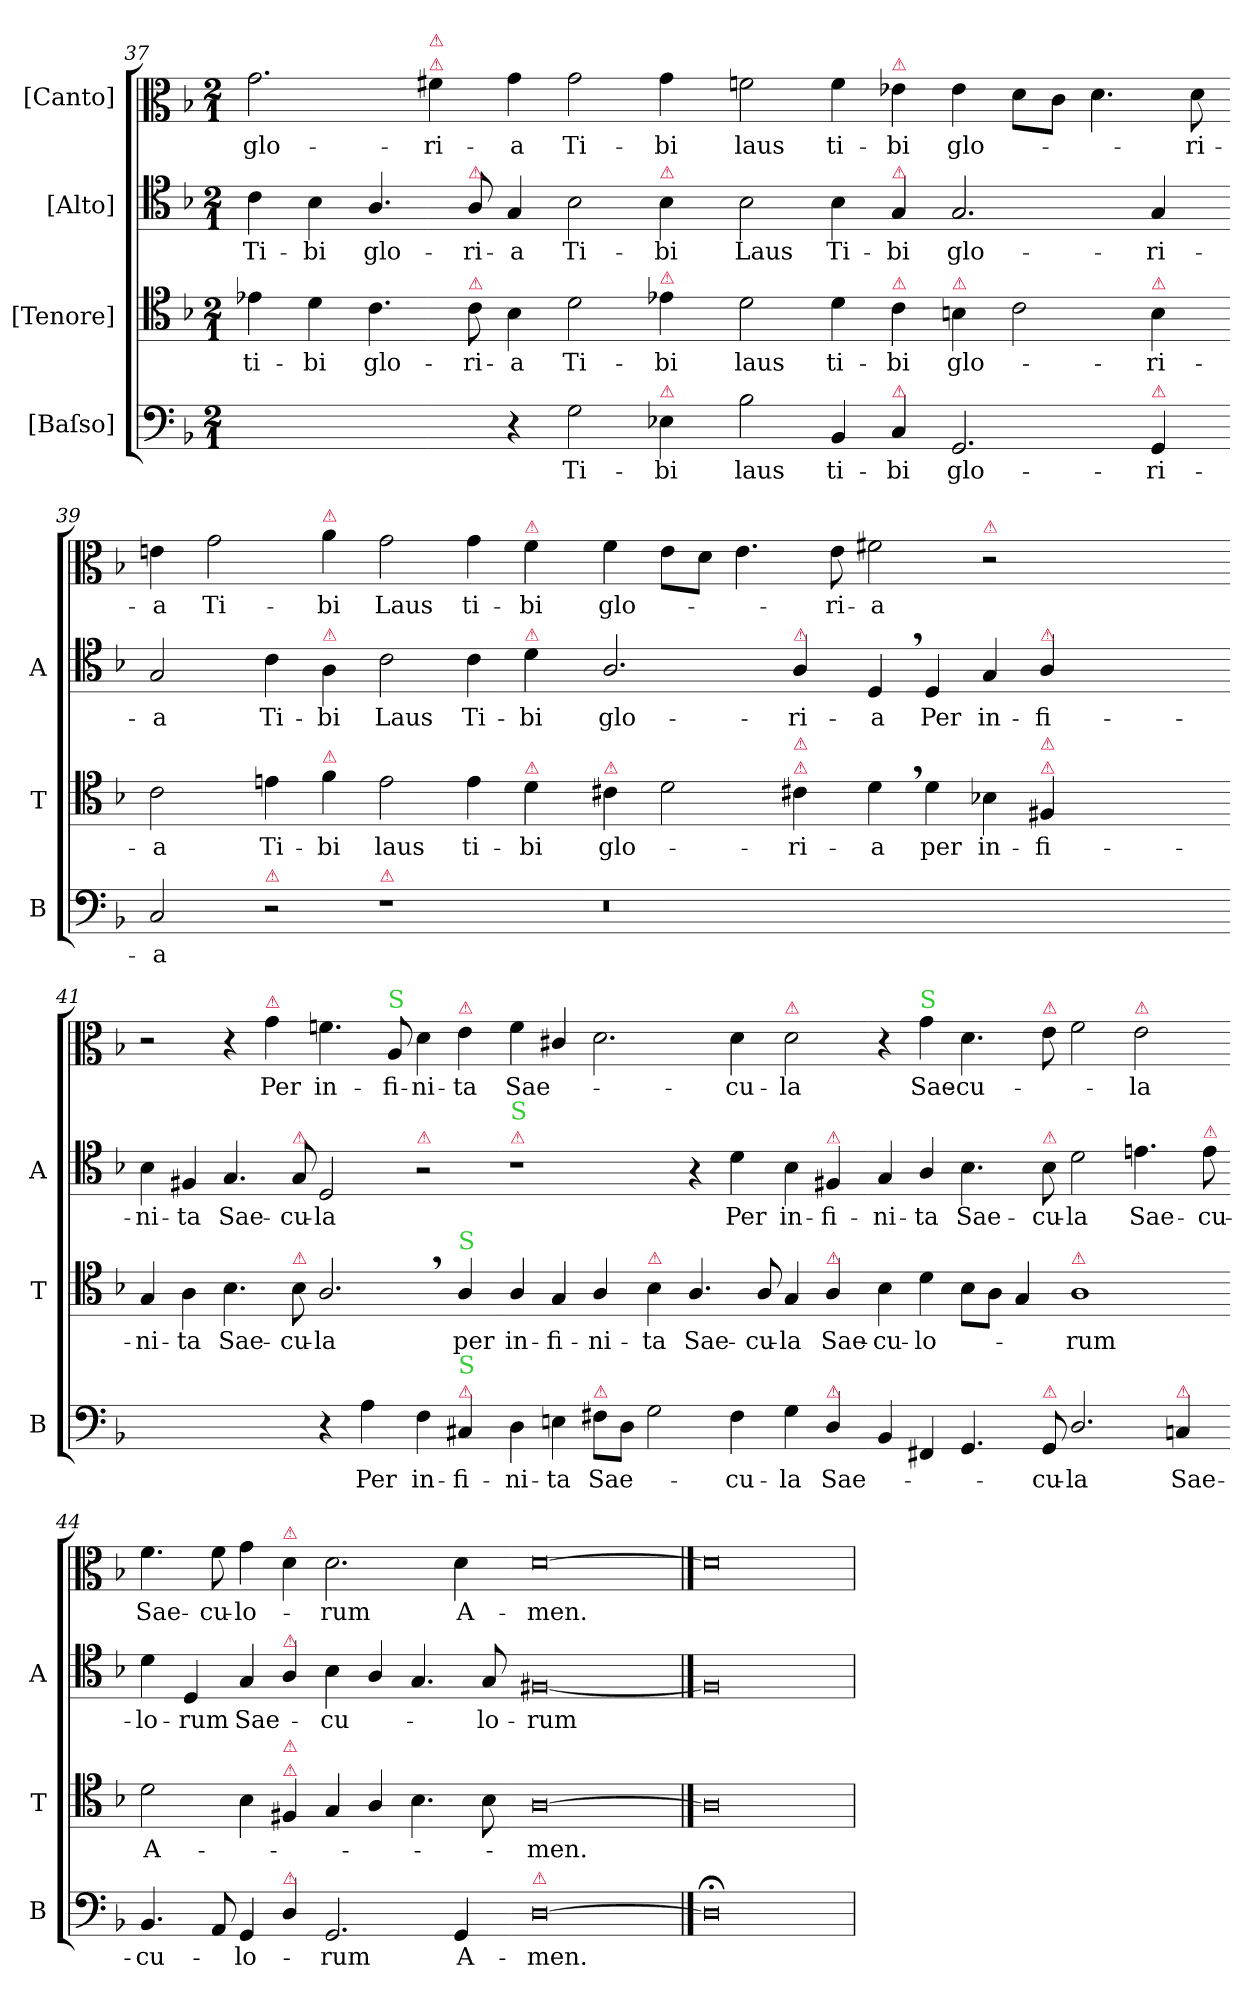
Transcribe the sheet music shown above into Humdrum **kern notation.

**kern	**text	**kern	**text	**kern	**text	**kern	**text
*part4	*part4	*part3	*part3	*part2	*part2	*part1	*part1
*staff4	*staff4	*staff3	*staff3	*staff2	*staff2	*staff1	*staff1
*I"[Baſso]	*	*I"[Tenore]	*	*I"[Alto]	*	*I"[Canto]	*
*I'B	*	*I'T	*	*I'A	*	*	*
*clefF4	*	*clefC4	*	*clefC4	*	*clefC3	*
*k[b-]	*	*k[b-]	*	*k[b-]	*	*k[b-]	*
*F:	*	*F:	*	*F:	*	*F:	*
*M2/1	*	*M2/1	*	*M2/1	*	*M2/1	*
=37	=37	=37	=37	=37	=37	=37	=37
1ryy	.	4e-\	ti-	4c\	Ti-	2.g\	glo-
.	.	4d\	-bi	4B-\	-bi	.	.
.	.	4.c\	glo-	4.A/	glo-	.	.
!	!	!	!	!	!	!LO:TX:a:color=crimson:t=⚠	!
!	!	!	!	!	!	!LO:TX:a:color=crimson:t=⚠	!
.	.	.	.	.	.	4f#X\	-ri-
!	!	!	!	!LO:TX:a:color=crimson:t=⚠	!	!	!
!	!	!LO:TX:a:color=crimson:t=⚠	!	!	!	!	!
.	.	8c\	-ri-	8A/	-ri-	.	.
4r	.	4B-\	-a	4G/	-a	4g\	-a
!	!	!	!	!	!LO:LY:i	!	!LO:LY:i
2G\	Ti-	2d\	Ti-	2B-\	Ti-	2g\	Ti-
!	!	!	!	!LO:TX:a:color=crimson:t=⚠	!	!	!
!	!	!LO:TX:a:color=crimson:t=⚠	!	!	!	!	!
!LO:TX:a:color=crimson:t=⚠	!	!	!	!	!	!	!
!	!	!	!	!	!LO:LY:i	!	!LO:LY:i
4E-X\	-bi	4e-X\	-bi	4B-\	-bi	4g\	-bi
=38-	=38-	=38-	=38-	=38-	=38-	=38-	=38-
!	!	!	!	!	!LO:LY:i	!	!LO:LY:i
2B-\	laus	2d\	laus	2B-\	Laus	2fn\	laus
!	!	!	!	!	!LO:LY:i	!	!LO:LY:i
4BB-/	ti-	4d\	ti-	4B-\	Ti-	4f\	ti-
!	!	!	!	!	!	!LO:TX:a:color=crimson:t=⚠	!
!	!	!	!	!LO:TX:a:color=crimson:t=⚠	!	!	!
!	!	!LO:TX:a:color=crimson:t=⚠	!	!	!	!	!
!LO:TX:a:color=crimson:t=⚠	!	!	!	!	!	!	!
!	!	!	!	!	!LO:LY:i	!	!LO:LY:i
4C/	-bi	4c\	-bi	4G/	-bi	4e-X\	-bi
!	!	!LO:TX:a:color=crimson:t=⚠	!	!	!	!	!
!	!	!	!	!	!LO:LY:i	!	!LO:LY:i
2.GG/	glo-	4Bn\	glo-	2.G/	glo-	4e-\	glo-
.	.	2c\	.	.	.	8d\L	.
.	.	.	.	.	.	8c\J	.
.	.	.	.	.	.	4.d\	.
!	!	!LO:TX:a:color=crimson:t=⚠	!	!	!	!	!
!LO:TX:a:color=crimson:t=⚠	!	!	!	!	!	!	!
!	!	!	!	!	!LO:LY:i	!	!
4GG/	-ri-	4B\	-ri-	4G/	-ri-	.	.
!	!	!	!	!	!	!	!LO:LY:i
.	.	.	.	.	.	8d\	-ri-
=39-	=39-	=39-	=39-	=39-	=39-	=39-	=39-
!	!	!	!	!	!LO:LY:i	!	!LO:LY:i
2C/	-a	2c\	-a	2G/	-a	4en\	-a
.	.	.	.	.	.	2g\	Ti-
!LO:TX:a:color=crimson:t=⚠	!	!	!	!	!	!	!
!	!	!	!LO:LY:i	!	!	!	!
2r	.	4en\	Ti-	4c\	Ti-	.	.
!	!	!	!	!	!	!LO:TX:a:color=crimson:t=⚠	!
!	!	!	!	!LO:TX:a:color=crimson:t=⚠	!	!	!
!	!	!LO:TX:a:color=crimson:t=⚠	!	!	!	!	!
!	!	!	!LO:LY:i	!	!	!	!
.	.	4f\	-bi	4A\	-bi	4a\	-bi
!LO:TX:a:color=crimson:t=⚠	!	!	!	!	!	!	!
!	!	!	!LO:LY:i	!	!	!	!
1r	.	2e\	laus	2c\	Laus	2g\	Laus
!	!	!	!LO:LY:i	!	!	!	!
.	.	4e\	ti-	4c\	Ti-	4g\	ti-
!	!	!	!	!	!	!LO:TX:a:color=crimson:t=⚠	!
!	!	!	!	!LO:TX:a:color=crimson:t=⚠	!	!	!
!	!	!LO:TX:a:color=crimson:t=⚠	!	!	!	!	!
!	!	!	!LO:LY:i	!	!	!	!
.	.	4d\	-bi	4d\	-bi	4f\	-bi
=40-	=40-	=40-	=40-	=40-	=40-	=40-	=40-
!	!	!LO:TX:a:color=crimson:t=⚠	!	!	!	!	!
!	!	!	!LO:LY:i	!	!	!	!
0.r	.	4c#X\	glo-	2.A/	glo-	4f\	glo-
.	.	2d\	.	.	.	8e\L	.
.	.	.	.	.	.	8d\J	.
.	.	.	.	.	.	4.e\	.
!	!	!	!	!LO:TX:a:color=crimson:t=⚠	!	!	!
!	!	!LO:TX:a:color=crimson:t=⚠	!	!	!	!	!
!	!	!LO:TX:a:color=crimson:t=⚠	!	!	!	!	!
!	!	!	!LO:LY:i	!	!	!	!
.	.	4c#X\	-ri-	4A/	-ri-	.	.
.	.	.	.	.	.	8e\	-ri-
!	!	!	!LO:LY:i	!	!	!	!
.	.	4d,\	-a	4D,/	-a	2f#X\	-a
.	.	4d\	per	4D/	Per	.	.
!	!	!	!	!	!	!LO:TX:a:color=crimson:t=⚠	!
.	.	4B-X\	in-	4G/	in-	2r	.
!	!	!	!	!LO:TX:a:color=crimson:t=⚠	!	!	!
!	!	!LO:TX:a:color=crimson:t=⚠	!	!	!	!	!
!	!	!LO:TX:a:color=crimson:t=⚠	!	!	!	!	!
.	.	4F#X/	-fi-	4A/	-fi-	.	.
.	.	1ryy	.	1ryy	.	1ryy	.
=41-	=41-	=41-	=41-	=41-	=41-	=41-	=41-
1ryy	.	4G/	-ni-	4B-\	-ni-	2r	.
.	.	4A\	-ta	4F#X/	-ta	.	.
.	.	4.B-\	Sae-	4.G/	Sae-	4r	.
!	!	!	!	!	!	!LO:TX:a:color=crimson:t=⚠	!
.	.	.	.	.	.	4g\	Per
!	!	!	!	!LO:TX:a:color=crimson:t=⚠	!	!	!
!	!	!LO:TX:a:color=crimson:t=⚠	!	!	!	!	!
.	.	8B-\	-cu-	8G/	-cu-	.	.
4r	.	2.A,/	-la	2D/	-la	4.fn\	in-
4A\	Per	.	.	.	.	.	.
!	!	!	!	!	!	!LO:TX:a:color=limegreen:t=S	!
.	.	.	.	.	.	8A/	-fi-
!	!	!	!	!LO:TX:a:color=crimson:t=⚠	!	!	!
4F\	in-	.	.	2r	.	4d\	-ni-
!	!	!	!	!	!	!LO:TX:a:color=crimson:t=⚠	!
!	!	!LO:TX:a:color=limegreen:t=S	!	!	!	!	!
!LO:TX:a:color=crimson:t=⚠	!	!	!	!	!	!	!
!LO:TX:a:color=limegreen:t=S	!	!	!	!	!	!	!
4C#X/	-fi-	4A/	per	.	.	4e\	-ta
=42-	=42-	=42-	=42-	=42-	=42-	=42-	=42-
!	!	!	!	!LO:TX:a:color=crimson:t=⚠	!	!	!
!	!	!	!	!LO:TX:a:color=limegreen:t=S	!	!	!
4D\	-ni-	4A/	in-	1r	.	4f\	Sae-
4En\	-ta	4G/	-fi-	.	.	4c#X/	.
!LO:TX:a:color=crimson:t=⚠	!	!	!	!	!	!	!
8F#X\L	Sae-	4A/	-ni-	.	.	2.d\	.
8D\J	.	.	.	.	.	.	.
!	!	!LO:TX:a:color=crimson:t=⚠	!	!	!	!	!
2G\	.	4B-\	-ta	.	.	.	.
.	.	4.A/	Sae-	4r	.	.	.
4F#\	-cu-	.	.	4d\	Per	4d\	-cu-
.	.	8A/	-cu-	.	.	.	.
!	!	!	!	!	!	!LO:TX:a:color=crimson:t=⚠	!
4G\	-la	4G/	-la	4B-\	in-	2d\	-la
!	!	!	!	!LO:TX:a:color=crimson:t=⚠	!	!	!
!	!	!LO:TX:a:color=crimson:t=⚠	!	!	!	!	!
!LO:TX:a:color=crimson:t=⚠	!	!	!	!	!	!	!
!	!LO:LY:i	!	!	!	!	!	!
4D/	Sae-	4A/	Sae-	4F#X/	-fi-	.	.
=43-	=43-	=43-	=43-	=43-	=43-	=43-	=43-
4BB-/	.	4B-\	-cu-	4G/	-ni-	4r	.
!	!	!	!	!	!	!LO:TX:a:color=limegreen:t=S	!
!	!	!	!	!	!	!	!LO:LY:i
4FF#X/	.	4d\	-lo-	4A/	-ta	4g\	Sae-
!	!	!	!	!	!	!	!LO:LY:i
4.GG/	.	8B-\L	.	4.B-\	Sae-	4.d\	-cu-
.	.	8A\J	.	.	.	.	.
.	.	4G/	.	.	.	.	.
!	!	!	!	!	!	!LO:TX:a:color=crimson:t=⚠	!
!	!	!	!	!LO:TX:a:color=crimson:t=⚠	!	!	!
!LO:TX:a:color=crimson:t=⚠	!	!	!	!	!	!	!
!	!LO:LY:i	!	!	!	!	!	!
8GG/	-cu-	.	.	8B-\	-cu-	8e\	.
!	!	!LO:TX:a:color=crimson:t=⚠	!	!	!	!	!
!	!LO:LY:i	!	!	!	!	!	!
2.D/	-la	1A\	-rum	2d\	-la	2f\	.
!	!	!	!	!	!	!LO:TX:a:color=crimson:t=⚠	!
!	!	!	!	!	!	!	!LO:LY:i
.	.	.	.	4.en\	Sae-	2e\	-la
!LO:TX:a:color=crimson:t=⚠	!	!	!	!	!	!	!
4Cn/	Sae-	.	.	.	.	.	.
!	!	!	!	!LO:TX:a:color=crimson:t=⚠	!	!	!
.	.	.	.	8e\	-cu-	.	.
=44-	=44-	=44-	=44-	=44-	=44-	=44-	=44-
4.BB-/	-cu-	2d\	A-	4d\	-lo-	4.f\	Sae-
.	.	.	.	4D/	-rum	.	.
8AA/	.	.	.	.	.	8f\	-cu-
!	!	!	!	!	!LO:LY:i	!	!
4GG/	-lo-	4B-\	.	4G/	Sae-	4g\	-lo-
!	!	!	!	!	!	!LO:TX:a:color=crimson:t=⚠	!
!	!	!	!	!LO:TX:a:color=crimson:t=⚠	!	!	!
!	!	!LO:TX:a:color=crimson:t=⚠	!	!	!	!	!
!	!	!LO:TX:a:color=crimson:t=⚠	!	!	!	!	!
!LO:TX:a:color=crimson:t=⚠	!	!	!	!	!	!	!
4D/	.	4F#X/	.	4A/	.	4d\	.
!	!	!	!	!	!LO:LY:i	!	!
2.GG/	-rum	4G/	.	4B-\	-cu-	2.d\	-rum
.	.	4A/	.	4A/	.	.	.
.	.	4.B-\	.	4.G/	.	.	.
4GG/	A-	.	.	.	.	4d\	A-
!	!	!	!	!	!LO:LY:i	!	!
.	.	8B-\	.	8G/	-lo-	.	.
=45-	=45-	=45-	=45-	=45-	=45-	=45-	=45-
!LO:TX:a:color=crimson:t=⚠	!	!	!	!	!	!	!
!	!	!	!	!	!LO:LY:i	!	!
[0D\	-men.	[0A\	-men.	[0F#X/	-rum	[0d\	-men.
==46	==46	==46	==46	==46	==46	==46	==46
0D;<;\]	.	0A\]	.	0F#/]	.	0d\]	.
=	=	=	=	=	=	=	=
*-	*-	*-	*-	*-	*-	*-	*-
